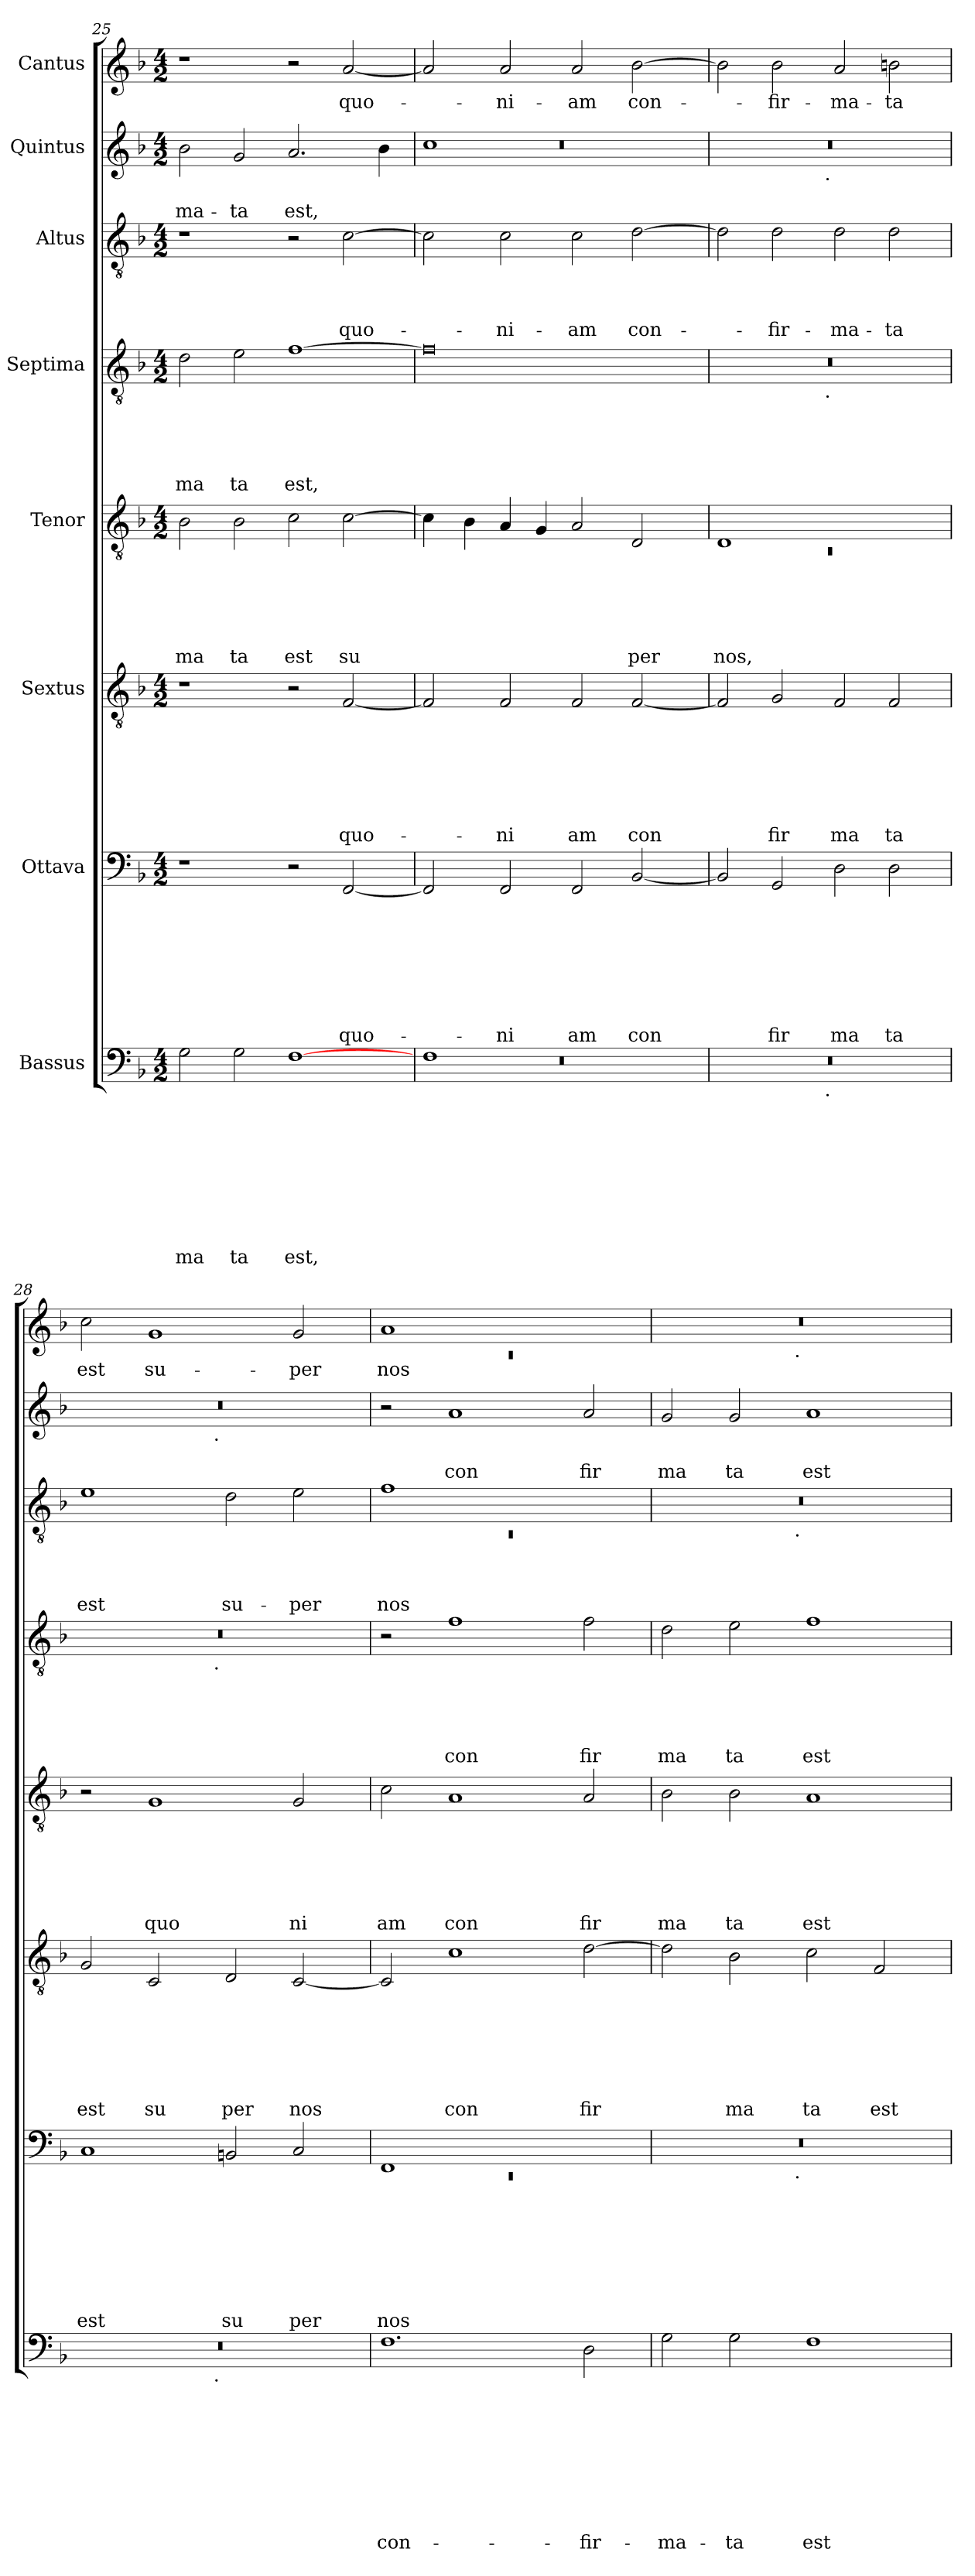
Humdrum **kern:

**kern	**text	**text	**text	**text	**text	**text	**text	**text	**text	**kern	**text	**text	**text	**text	**text	**text	**text	**text	**kern	**text	**text	**text	**text	**text	**text	**text	**kern	**text	**text	**text	**text	**text	**text	**kern	**text	**text	**text	**text	**text	**kern	**text	**text	**text	**text	**kern	**text	**text	**kern	**text
*part8	*part8	*part8	*part8	*part8	*part8	*part8	*part8	*part8	*part8	*part7	*part7	*part7	*part7	*part7	*part7	*part7	*part7	*part7	*part6	*part6	*part6	*part6	*part6	*part6	*part6	*part6	*part5	*part5	*part5	*part5	*part5	*part5	*part5	*part4	*part4	*part4	*part4	*part4	*part4	*part3	*part3	*part3	*part3	*part3	*part2	*part2	*part2	*part1	*part1
*staff8	*staff8	*staff8	*staff8	*staff8	*staff8	*staff8	*staff8	*staff8	*staff8	*staff7	*staff7	*staff7	*staff7	*staff7	*staff7	*staff7	*staff7	*staff7	*staff6	*staff6	*staff6	*staff6	*staff6	*staff6	*staff6	*staff6	*staff5	*staff5	*staff5	*staff5	*staff5	*staff5	*staff5	*staff4	*staff4	*staff4	*staff4	*staff4	*staff4	*staff3	*staff3	*staff3	*staff3	*staff3	*staff2	*staff2	*staff2	*staff1	*staff1
*I"Bassus	*	*	*	*	*	*	*	*	*	*I"Ottava	*	*	*	*	*	*	*	*	*I"Sextus	*	*	*	*	*	*	*	*I"Tenor	*	*	*	*	*	*	*I"Septima	*	*	*	*	*	*I"Altus	*	*	*	*	*I"Quintus	*	*	*I"Cantus	*
*clefF4	*	*	*	*	*	*	*	*	*	*clefF4	*	*	*	*	*	*	*	*	*clefGv2	*	*	*	*	*	*	*	*clefGv2	*	*	*	*	*	*	*clefGv2	*	*	*	*	*	*clefGv2	*	*	*	*	*clefG2	*	*	*clefG2	*
*ITrd-3c-5	*	*	*	*	*	*	*	*	*	*ITrd-3c-5	*	*	*	*	*	*	*	*	*ITrd-3c-5	*	*	*	*	*	*	*	*	*	*	*	*	*	*	*ITrd-3c-5	*	*	*	*	*	*ITrd-3c-5	*	*	*	*	*ITrd-3c-5	*	*	*ITrd-3c-5	*
*k[b-e-]	*	*	*	*	*	*	*	*	*	*k[b-e-]	*	*	*	*	*	*	*	*	*k[b-e-]	*	*	*	*	*	*	*	*k[b-]	*	*	*	*	*	*	*k[b-e-]	*	*	*	*	*	*k[b-e-]	*	*	*	*	*k[b-e-]	*	*	*k[b-e-]	*
*B-:	*	*	*	*	*	*	*	*	*	*B-:	*	*	*	*	*	*	*	*	*B-:	*	*	*	*	*	*	*	*F:	*	*	*	*	*	*	*B-:	*	*	*	*	*	*B-:	*	*	*	*	*B-:	*	*	*B-:	*
*M4/2	*	*	*	*	*	*	*	*	*	*M4/2	*	*	*	*	*	*	*	*	*M4/2	*	*	*	*	*	*	*	*M4/2	*	*	*	*	*	*	*M4/2	*	*	*	*	*	*M4/2	*	*	*	*	*M4/2	*	*	*M4/2	*
=25	=25	=25	=25	=25	=25	=25	=25	=25	=25	=25	=25	=25	=25	=25	=25	=25	=25	=25	=25	=25	=25	=25	=25	=25	=25	=25	=25	=25	=25	=25	=25	=25	=25	=25	=25	=25	=25	=25	=25	=25	=25	=25	=25	=25	=25	=25	=25	=25	=25
!	!	!	!	!	!	!	!	!	!LO:LY:b	!	!	!	!	!	!	!	!	!	!	!	!	!	!	!	!	!	!	!	!	!	!	!	!LO:LY:b	!	!	!	!	!	!LO:LY:b	!	!	!	!	!	!	!	!LO:LY:b	!	!
2c\	.	.	.	.	.	.	.	.	ma	1r	.	.	.	.	.	.	.	.	1r	.	.	.	.	.	.	.	2B-\	.	.	.	.	.	ma	2g\	.	.	.	.	ma	1r	.	.	.	.	2ee-\	.	-ma-	1r	.
!	!	!	!	!	!	!	!	!	!LO:LY:b	!	!	!	!	!	!	!	!	!	!	!	!	!	!	!	!	!	!	!	!	!	!	!	!LO:LY:b	!	!	!	!	!	!LO:LY:b	!	!	!	!	!	!	!	!LO:LY:b	!	!
2c\	.	.	.	.	.	.	.	.	ta	.	.	.	.	.	.	.	.	.	.	.	.	.	.	.	.	.	2B-\	.	.	.	.	.	ta	2a\	.	.	.	.	ta	.	.	.	.	.	2cc/	.	-ta	.	.
!	!	!	!	!	!	!	!	!	!LO:LY:b	!	!	!	!	!	!	!	!	!	!	!	!	!	!	!	!	!	!	!	!	!	!	!	!LO:LY:b	!	!	!	!	!	!LO:LY:b	!	!	!	!	!	!	!	!LO:LY:b	!	!
[>1B-	.	.	.	.	.	.	.	.	est,	2r	.	.	.	.	.	.	.	.	2r	.	.	.	.	.	.	.	2c\	.	.	.	.	.	est	[>1b-	.	.	.	.	est,	2r	.	.	.	.	2.dd/	.	est,	2r	.
!	!	!	!	!	!	!	!	!	!	!	!	!	!	!	!	!	!	!LO:LY:b	!	!	!	!	!	!	!	!LO:LY:b	!	!	!	!	!	!	!LO:LY:b	!	!	!	!	!	!	!	!	!	!	!LO:LY:b	!	!	!	!	!LO:LY:b
.	.	.	.	.	.	.	.	.	.	[>2BB-/	.	.	.	.	.	.	.	quo-	[>2B-/	.	.	.	.	.	.	quo-	[>2c\	.	.	.	.	.	su	.	.	.	.	.	.	[>2f\	.	.	.	quo-	.	.	.	[>2dd/	quo-
.	.	.	.	.	.	.	.	.	.	.	.	.	.	.	.	.	.	.	.	.	.	.	.	.	.	.	.	.	.	.	.	.	.	.	.	.	.	.	.	.	.	.	.	.	4ee-\	.	.	.	.
!!LO:PB:g=z
=26	=26	=26	=26	=26	=26	=26	=26	=26	=26	=26	=26	=26	=26	=26	=26	=26	=26	=26	=26	=26	=26	=26	=26	=26	=26	=26	=26	=26	=26	=26	=26	=26	=26	=26	=26	=26	=26	=26	=26	=26	=26	=26	=26	=26	=26	=26	=26	=26	=26
*^	*	*	*	*	*	*	*	*	*	*	*	*	*	*	*	*	*	*	*	*	*	*	*	*	*	*	*	*	*	*	*	*	*	*	*	*	*	*	*	*	*	*	*	*	*^	*	*	*	*
*	*^	*	*	*	*	*	*	*	*	*	*	*	*	*	*	*	*	*	*	*	*	*	*	*	*	*	*	*	*	*	*	*	*	*	*	*	*	*	*	*	*	*	*	*	*	*	*^	*	*	*	*
!	!	!LO:N:vis=1	!	!	!	!	!	!	!	!	!	!	!	!	!	!	!	!	!	!	!	!	!	!	!	!	!	!	!	!	!	!	!	!	!	!	!	!	!	!	!	!	!	!	!	!	!	!	!LO:N:vis=1	!	!	!	!
64ryy	1B-	0r	.	.	.	.	.	.	.	.	.	2BB-/]	.	.	.	.	.	.	.	.	2B-/]	.	.	.	.	.	.	.	4c\]	.	.	.	.	.	.	0b-]	.	.	.	.	.	2f\]	.	.	.	.	64ryy	1ff	0r	.	.	2dd/]	.
1ryy	.	.	.	.	.	.	.	.	.	.	.	.	.	.	.	.	.	.	.	.	.	.	.	.	.	.	.	.	.	.	.	.	.	.	.	.	.	.	.	.	.	.	.	.	.	.	1ryy	.	.	.	.	.	.
.	.	.	.	.	.	.	.	.	.	.	.	.	.	.	.	.	.	.	.	.	.	.	.	.	.	.	.	.	4B-\	.	.	.	.	.	.	.	.	.	.	.	.	.	.	.	.	.	.	.	.	.	.	.	.
!	!	!	!	!	!	!	!	!	!	!	!	!	!	!	!	!	!	!	!	!LO:LY:b	!	!	!	!	!	!	!	!LO:LY:b	!	!	!	!	!	!	!	!	!	!	!	!	!	!	!	!	!	!LO:LY:b	!	!	!	!	!	!	!LO:LY:b
.	.	.	.	.	.	.	.	.	.	.	.	2BB-/	.	.	.	.	.	.	.	-ni	2B-/	.	.	.	.	.	.	-ni	4A/	.	.	.	.	.	.	.	.	.	.	.	.	2f\	.	.	.	-ni-	.	.	.	.	.	2dd/	-ni-
.	.	.	.	.	.	.	.	.	.	.	.	.	.	.	.	.	.	.	.	.	.	.	.	.	.	.	.	.	4G/	.	.	.	.	.	.	.	.	.	.	.	.	.	.	.	.	.	.	.	.	.	.	.	.
!	!	!	!	!	!	!	!	!	!	!	!	!	!	!	!	!	!	!	!	!LO:LY:b	!	!	!	!	!	!	!	!LO:LY:b	!	!	!	!	!	!	!	!	!	!	!	!	!	!	!	!	!	!LO:LY:b	!	!	!	!	!	!	!LO:LY:b
.	1ryy	.	.	.	.	.	.	.	.	.	.	2BB-/	.	.	.	.	.	.	.	am	2B-/	.	.	.	.	.	.	am	2A/	.	.	.	.	.	.	.	.	.	.	.	.	2f\	.	.	.	-am	.	1ryy	.	.	.	2dd/	-am
2ryy	.	.	.	.	.	.	.	.	.	.	.	.	.	.	.	.	.	.	.	.	.	.	.	.	.	.	.	.	.	.	.	.	.	.	.	.	.	.	.	.	.	.	.	.	.	.	2ryy	.	.	.	.	.	.
!	!	!	!	!	!	!	!	!	!	!	!	!	!	!	!	!	!	!	!	!LO:LY:b	!	!	!	!	!	!	!	!LO:LY:b	!	!	!	!	!	!	!LO:LY:b	!	!	!	!	!	!	!	!	!	!	!LO:LY:b	!	!	!	!	!	!	!LO:LY:b
.	.	.	.	.	.	.	.	.	.	.	.	[<2E-/	.	.	.	.	.	.	.	con	[<2B-/	.	.	.	.	.	.	con	2D/	.	.	.	.	.	per	.	.	.	.	.	.	[>2g\	.	.	.	con-	.	.	.	.	.	[>2ee-\	con-
4ryy	.	.	.	.	.	.	.	.	.	.	.	.	.	.	.	.	.	.	.	.	.	.	.	.	.	.	.	.	.	.	.	.	.	.	.	.	.	.	.	.	.	.	.	.	.	.	4ryy	.	.	.	.	.	.
8...ryy	.	.	.	.	.	.	.	.	.	.	.	.	.	.	.	.	.	.	.	.	.	.	.	.	.	.	.	.	.	.	.	.	.	.	.	.	.	.	.	.	.	.	.	.	.	.	8...ryy	.	.	.	.	.	.
*v	*v	*v	*	*	*	*	*	*	*	*	*	*	*	*	*	*	*	*	*	*	*	*	*	*	*	*	*	*	*	*	*	*	*	*	*	*	*	*	*	*	*	*	*	*	*	*	*v	*v	*v	*	*	*	*
=27	=27	=27	=27	=27	=27	=27	=27	=27	=27	=27	=27	=27	=27	=27	=27	=27	=27	=27	=27	=27	=27	=27	=27	=27	=27	=27	=27	=27	=27	=27	=27	=27	=27	=27	=27	=27	=27	=27	=27	=27	=27	=27	=27	=27	=27	=27	=27	=27	=27
*	*	*	*	*	*	*	*	*	*	*	*	*	*	*	*	*	*	*	*	*	*	*	*	*	*	*	*^	*	*	*	*	*	*	*	*	*	*	*	*	*	*	*	*	*	*	*	*	*	*
!	!	!	!	!	!	!	!	!	!	!	!	!	!	!	!	!	!	!	!	!	!	!	!	!	!	!	!	!LO:N:vis=1	!	!	!	!	!	!LO:LY:b	!	!	!	!	!	!	!	!	!	!	!	!	!	!	!	!
*^	*	*	*	*	*	*	*	*	*	*	*	*	*	*	*	*	*	*	*	*	*	*	*	*	*	*	*	*	*	*	*	*	*	*	*^	*	*	*	*	*	*	*	*	*	*	*^	*	*	*	*
0r	2ryy	.	.	.	.	.	.	.	.	.	2E-/]	.	.	.	.	.	.	.	.	2B-/]	.	.	.	.	.	.	.	1D	0rC	.	.	.	.	.	nos,	0r	2ryy	.	.	.	.	.	2g\]	.	.	.	.	0r	2ryy	.	.	2ee-\]	.
!	!	!	!	!	!	!	!	!	!	!	!	!	!	!	!	!	!	!	!LO:LY:b	!	!	!	!	!	!	!	!LO:LY:b	!	!	!	!	!	!	!	!	!	!	!	!	!	!	!	!	!	!	!	!LO:LY:b	!	!	!	!	!	!LO:LY:b
.	4...ryy	.	.	.	.	.	.	.	.	.	2C/	.	.	.	.	.	.	.	fir	2c/	.	.	.	.	.	.	fir	.	.	.	.	.	.	.	.	.	4...ryy	.	.	.	.	.	2g\	.	.	.	-fir-	.	4...ryy	.	.	2ee-\	-fir-
!	!	!	!	!	!	!	!	!	!	!	!	!	!	!	!	!	!	!	!	!	!	!	!	!	!	!	!	!	!	!	!	!	!	!	!	!	!	!	!	!	!	!	!	!	!	!	!	!	!LO:TX:b:t=.	!	!	!	!
!	!	!	!	!	!	!	!	!	!	!	!	!	!	!	!	!	!	!	!	!	!	!	!	!	!	!	!	!	!	!	!	!	!	!	!	!	!LO:TX:b:t=.	!	!	!	!	!	!	!	!	!	!	!	!	!	!	!	!
!	!LO:TX:b:t=.	!	!	!	!	!	!	!	!	!	!	!	!	!	!	!	!	!	!	!	!	!	!	!	!	!	!	!	!	!	!	!	!	!	!	!	!	!	!	!	!	!	!	!	!	!	!	!	!	!	!	!	!
.	1ryy	.	.	.	.	.	.	.	.	.	.	.	.	.	.	.	.	.	.	.	.	.	.	.	.	.	.	.	.	.	.	.	.	.	.	.	1ryy	.	.	.	.	.	.	.	.	.	.	.	1ryy	.	.	.	.
!	!	!	!	!	!	!	!	!	!	!	!	!	!	!	!	!	!	!	!LO:LY:b	!	!	!	!	!	!	!	!LO:LY:b	!	!	!	!	!	!	!	!	!	!	!	!	!	!	!	!	!	!	!	!LO:LY:b	!	!	!	!	!	!LO:LY:b
.	.	.	.	.	.	.	.	.	.	.	2G\	.	.	.	.	.	.	.	ma	2B-/	.	.	.	.	.	.	ma	1ryy	.	.	.	.	.	.	.	.	.	.	.	.	.	.	2g\	.	.	.	-ma-	.	.	.	.	2dd/	-ma-
!	!	!	!	!	!	!	!	!	!	!	!	!	!	!	!	!	!	!	!LO:LY:b	!	!	!	!	!	!	!	!LO:LY:b	!	!	!	!	!	!	!	!	!	!	!	!	!	!	!	!	!	!	!	!LO:LY:b	!	!	!	!	!	!LO:LY:b
.	.	.	.	.	.	.	.	.	.	.	2G\	.	.	.	.	.	.	.	ta	2B-/	.	.	.	.	.	.	ta	.	.	.	.	.	.	.	.	.	.	.	.	.	.	.	2g\	.	.	.	-ta	.	.	.	.	2een\	-ta
.	32ryy	.	.	.	.	.	.	.	.	.	.	.	.	.	.	.	.	.	.	.	.	.	.	.	.	.	.	.	.	.	.	.	.	.	.	.	32ryy	.	.	.	.	.	.	.	.	.	.	.	32ryy	.	.	.	.
=28	=28	=28	=28	=28	=28	=28	=28	=28	=28	=28	=28	=28	=28	=28	=28	=28	=28	=28	=28	=28	=28	=28	=28	=28	=28	=28	=28	=28	=28	=28	=28	=28	=28	=28	=28	=28	=28	=28	=28	=28	=28	=28	=28	=28	=28	=28	=28	=28	=28	=28	=28	=28	=28
!	!	!	!	!	!	!	!	!	!	!	!	!	!	!	!	!	!	!	!LO:LY:b	!	!	!	!	!	!	!	!LO:LY:b	!	!	!	!	!	!	!	!	!	!	!	!	!	!	!	!	!	!	!	!LO:LY:b	!	!	!	!	!	!LO:LY:b
*	*	*	*	*	*	*	*	*	*	*	*	*	*	*	*	*	*	*	*	*	*	*	*	*	*	*	*	*v	*v	*	*	*	*	*	*	*	*	*	*	*	*	*	*	*	*	*	*	*	*	*	*	*	*
0r	2ryy	.	.	.	.	.	.	.	.	.	1F	.	.	.	.	.	.	.	est	2c/	.	.	.	.	.	.	est	2r	.	.	.	.	.	.	0r	2ryy	.	.	.	.	.	1a	.	.	.	est	0r	2ryy	.	.	2ff\	est
!	!	!	!	!	!	!	!	!	!	!	!	!	!	!	!	!	!	!	!	!	!	!	!	!	!	!	!LO:LY:b	!	!	!	!	!	!	!LO:LY:b	!	!	!	!	!	!	!	!	!	!	!	!	!	!	!	!	!	!LO:LY:b
.	4...ryy	.	.	.	.	.	.	.	.	.	.	.	.	.	.	.	.	.	.	2F/	.	.	.	.	.	.	su	1G	.	.	.	.	.	quo	.	4...ryy	.	.	.	.	.	.	.	.	.	.	.	4...ryy	.	.	1cc	su-
!	!	!	!	!	!	!	!	!	!	!	!	!	!	!	!	!	!	!	!	!	!	!	!	!	!	!	!	!	!	!	!	!	!	!	!	!	!	!	!	!	!	!	!	!	!	!	!	!LO:TX:b:t=.	!	!	!	!
!	!	!	!	!	!	!	!	!	!	!	!	!	!	!	!	!	!	!	!	!	!	!	!	!	!	!	!	!	!	!	!	!	!	!	!	!LO:TX:b:t=.	!	!	!	!	!	!	!	!	!	!	!	!	!	!	!	!
!	!LO:TX:b:t=.	!	!	!	!	!	!	!	!	!	!	!	!	!	!	!	!	!	!	!	!	!	!	!	!	!	!	!	!	!	!	!	!	!	!	!	!	!	!	!	!	!	!	!	!	!	!	!	!	!	!	!
.	1ryy	.	.	.	.	.	.	.	.	.	.	.	.	.	.	.	.	.	.	.	.	.	.	.	.	.	.	.	.	.	.	.	.	.	.	1ryy	.	.	.	.	.	.	.	.	.	.	.	1ryy	.	.	.	.
!	!	!	!	!	!	!	!	!	!	!	!	!	!	!	!	!	!	!	!LO:LY:b	!	!	!	!	!	!	!	!LO:LY:b	!	!	!	!	!	!	!	!	!	!	!	!	!	!	!	!	!	!	!LO:LY:b	!	!	!	!	!	!
.	.	.	.	.	.	.	.	.	.	.	2En/	.	.	.	.	.	.	.	su	2G/	.	.	.	.	.	.	per	.	.	.	.	.	.	.	.	.	.	.	.	.	.	2g\	.	.	.	su-	.	.	.	.	.	.
!	!	!	!	!	!	!	!	!	!	!	!	!	!	!	!	!	!	!	!LO:LY:b	!	!	!	!	!	!	!	!LO:LY:b	!	!	!	!	!	!	!LO:LY:b	!	!	!	!	!	!	!	!	!	!	!	!LO:LY:b	!	!	!	!	!	!LO:LY:b
.	.	.	.	.	.	.	.	.	.	.	2F/	.	.	.	.	.	.	.	per	[<2F/	.	.	.	.	.	.	nos	2G/	.	.	.	.	.	ni	.	.	.	.	.	.	.	2a\	.	.	.	-per	.	.	.	.	2cc/	-per
.	32ryy	.	.	.	.	.	.	.	.	.	.	.	.	.	.	.	.	.	.	.	.	.	.	.	.	.	.	.	.	.	.	.	.	.	.	32ryy	.	.	.	.	.	.	.	.	.	.	.	32ryy	.	.	.	.
=29	=29	=29	=29	=29	=29	=29	=29	=29	=29	=29	=29	=29	=29	=29	=29	=29	=29	=29	=29	=29	=29	=29	=29	=29	=29	=29	=29	=29	=29	=29	=29	=29	=29	=29	=29	=29	=29	=29	=29	=29	=29	=29	=29	=29	=29	=29	=29	=29	=29	=29	=29	=29
*	*	*	*	*	*	*	*	*	*	*	*^	*	*	*	*	*	*	*	*	*	*	*	*	*	*	*	*	*	*	*	*	*	*	*	*	*	*	*	*	*	*	*^	*	*	*	*	*	*	*	*	*^	*
!	!	!	!	!	!	!	!	!	!	!LO:LY:b	!	!LO:N:vis=1	!	!	!	!	!	!	!	!LO:LY:b	!	!	!	!	!	!	!	!	!	!	!	!	!	!	!LO:LY:b	!	!	!	!	!	!	!	!	!LO:N:vis=1	!	!	!	!LO:LY:b	!	!	!	!	!	!LO:N:vis=1	!LO:LY:b
*v	*v	*	*	*	*	*	*	*	*	*	*	*	*	*	*	*	*	*	*	*	*	*	*	*	*	*	*	*	*	*	*	*	*	*	*	*v	*v	*	*	*	*	*	*	*	*	*	*	*	*v	*v	*	*	*	*	*
1.B-	.	.	.	.	.	.	.	.	con-	1BB-	0rEE	.	.	.	.	.	.	.	nos	2F/]	.	.	.	.	.	.	.	2c\	.	.	.	.	.	am	2r	.	.	.	.	.	1b-	0rC	.	.	.	nos	2r	.	.	1dd	0rc	nos
!	!	!	!	!	!	!	!	!	!	!	!	!	!	!	!	!	!	!	!	!	!	!	!	!	!	!	!LO:LY:b	!	!	!	!	!	!	!LO:LY:b	!	!	!	!	!	!LO:LY:b	!	!	!	!	!	!	!	!	!LO:LY:b	!	!	!
.	.	.	.	.	.	.	.	.	.	.	.	.	.	.	.	.	.	.	.	1f	.	.	.	.	.	.	con	1A	.	.	.	.	.	con	1b-	.	.	.	.	con	.	.	.	.	.	.	1dd	.	con	.	.	.
.	.	.	.	.	.	.	.	.	.	1ryy	.	.	.	.	.	.	.	.	.	.	.	.	.	.	.	.	.	.	.	.	.	.	.	.	.	.	.	.	.	.	1ryy	.	.	.	.	.	.	.	.	1ryy	.	.
!	!	!	!	!	!	!	!	!	!LO:LY:b	!	!	!	!	!	!	!	!	!	!	!	!	!	!	!	!	!	!LO:LY:b	!	!	!	!	!	!	!LO:LY:b	!	!	!	!	!	!LO:LY:b	!	!	!	!	!	!	!	!	!LO:LY:b	!	!	!
2G\	.	.	.	.	.	.	.	.	-fir-	.	.	.	.	.	.	.	.	.	.	[>2g\	.	.	.	.	.	.	fir	2A/	.	.	.	.	.	fir	2b-\	.	.	.	.	fir	.	.	.	.	.	.	2dd/	.	fir	.	.	.
=30	=30	=30	=30	=30	=30	=30	=30	=30	=30	=30	=30	=30	=30	=30	=30	=30	=30	=30	=30	=30	=30	=30	=30	=30	=30	=30	=30	=30	=30	=30	=30	=30	=30	=30	=30	=30	=30	=30	=30	=30	=30	=30	=30	=30	=30	=30	=30	=30	=30	=30	=30	=30
!	!	!	!	!	!	!	!	!	!LO:LY:b	!	!	!	!	!	!	!	!	!	!	!	!	!	!	!	!	!	!	!	!	!	!	!	!	!LO:LY:b	!	!	!	!	!	!LO:LY:b	!	!	!	!	!	!	!	!	!LO:LY:b	!	!	!
2c\	.	.	.	.	.	.	.	.	-ma-	0r	2ryy	.	.	.	.	.	.	.	.	2g\]	.	.	.	.	.	.	.	2B-\	.	.	.	.	.	ma	2g\	.	.	.	.	ma	0r	2ryy	.	.	.	.	2cc/	.	ma	0r	2ryy	.
!	!	!	!	!	!	!	!	!	!LO:LY:b	!	!	!	!	!	!	!	!	!	!	!	!	!	!	!	!	!	!LO:LY:b	!	!	!	!	!	!	!LO:LY:b	!	!	!	!	!	!LO:LY:b	!	!	!	!	!	!	!	!	!LO:LY:b	!	!	!
2c\	.	.	.	.	.	.	.	.	-ta	.	4...ryy	.	.	.	.	.	.	.	.	2e-\	.	.	.	.	.	.	ma	2B-\	.	.	.	.	.	ta	2a\	.	.	.	.	ta	.	4...ryy	.	.	.	.	2cc/	.	ta	.	4...ryy	.
!	!	!	!	!	!	!	!	!	!	!	!	!	!	!	!	!	!	!	!	!	!	!	!	!	!	!	!	!	!	!	!	!	!	!	!	!	!	!	!	!	!	!	!	!	!	!	!	!	!	!	!LO:TX:b:t=.	!
!	!	!	!	!	!	!	!	!	!	!	!	!	!	!	!	!	!	!	!	!	!	!	!	!	!	!	!	!	!	!	!	!	!	!	!	!	!	!	!	!	!	!LO:TX:b:t=.	!	!	!	!	!	!	!	!	!	!
!	!	!	!	!	!	!	!	!	!	!	!LO:TX:b:t=.	!	!	!	!	!	!	!	!	!	!	!	!	!	!	!	!	!	!	!	!	!	!	!	!	!	!	!	!	!	!	!	!	!	!	!	!	!	!	!	!	!
.	.	.	.	.	.	.	.	.	.	.	1ryy	.	.	.	.	.	.	.	.	.	.	.	.	.	.	.	.	.	.	.	.	.	.	.	.	.	.	.	.	.	.	1ryy	.	.	.	.	.	.	.	.	1ryy	.
!	!	!	!	!	!	!	!	!	!LO:LY:b	!	!	!	!	!	!	!	!	!	!	!	!	!	!	!	!	!	!LO:LY:b	!	!	!	!	!	!	!LO:LY:b	!	!	!	!	!	!LO:LY:b	!	!	!	!	!	!	!	!	!LO:LY:b	!	!	!
1B-	.	.	.	.	.	.	.	.	est	.	.	.	.	.	.	.	.	.	.	2f\	.	.	.	.	.	.	ta	1A	.	.	.	.	.	est	1b-	.	.	.	.	est	.	.	.	.	.	.	1dd	.	est	.	.	.
!	!	!	!	!	!	!	!	!	!	!	!	!	!	!	!	!	!	!	!	!	!	!	!	!	!	!	!LO:LY:b	!	!	!	!	!	!	!	!	!	!	!	!	!	!	!	!	!	!	!	!	!	!	!	!	!
.	.	.	.	.	.	.	.	.	.	.	.	.	.	.	.	.	.	.	.	2B-/	.	.	.	.	.	.	est	.	.	.	.	.	.	.	.	.	.	.	.	.	.	.	.	.	.	.	.	.	.	.	.	.
.	.	.	.	.	.	.	.	.	.	.	32ryy	.	.	.	.	.	.	.	.	.	.	.	.	.	.	.	.	.	.	.	.	.	.	.	.	.	.	.	.	.	.	32ryy	.	.	.	.	.	.	.	.	32ryy	.
*	*	*	*	*	*	*	*	*	*	*v	*v	*	*	*	*	*	*	*	*	*	*	*	*	*	*	*	*	*	*	*	*	*	*	*	*	*	*	*	*	*	*v	*v	*	*	*	*	*	*	*	*v	*v	*
=	=	=	=	=	=	=	=	=	=	=	=	=	=	=	=	=	=	=	=	=	=	=	=	=	=	=	=	=	=	=	=	=	=	=	=	=	=	=	=	=	=	=	=	=	=	=	=	=	=
*-	*-	*-	*-	*-	*-	*-	*-	*-	*-	*-	*-	*-	*-	*-	*-	*-	*-	*-	*-	*-	*-	*-	*-	*-	*-	*-	*-	*-	*-	*-	*-	*-	*-	*-	*-	*-	*-	*-	*-	*-	*-	*-	*-	*-	*-	*-	*-	*-	*-
